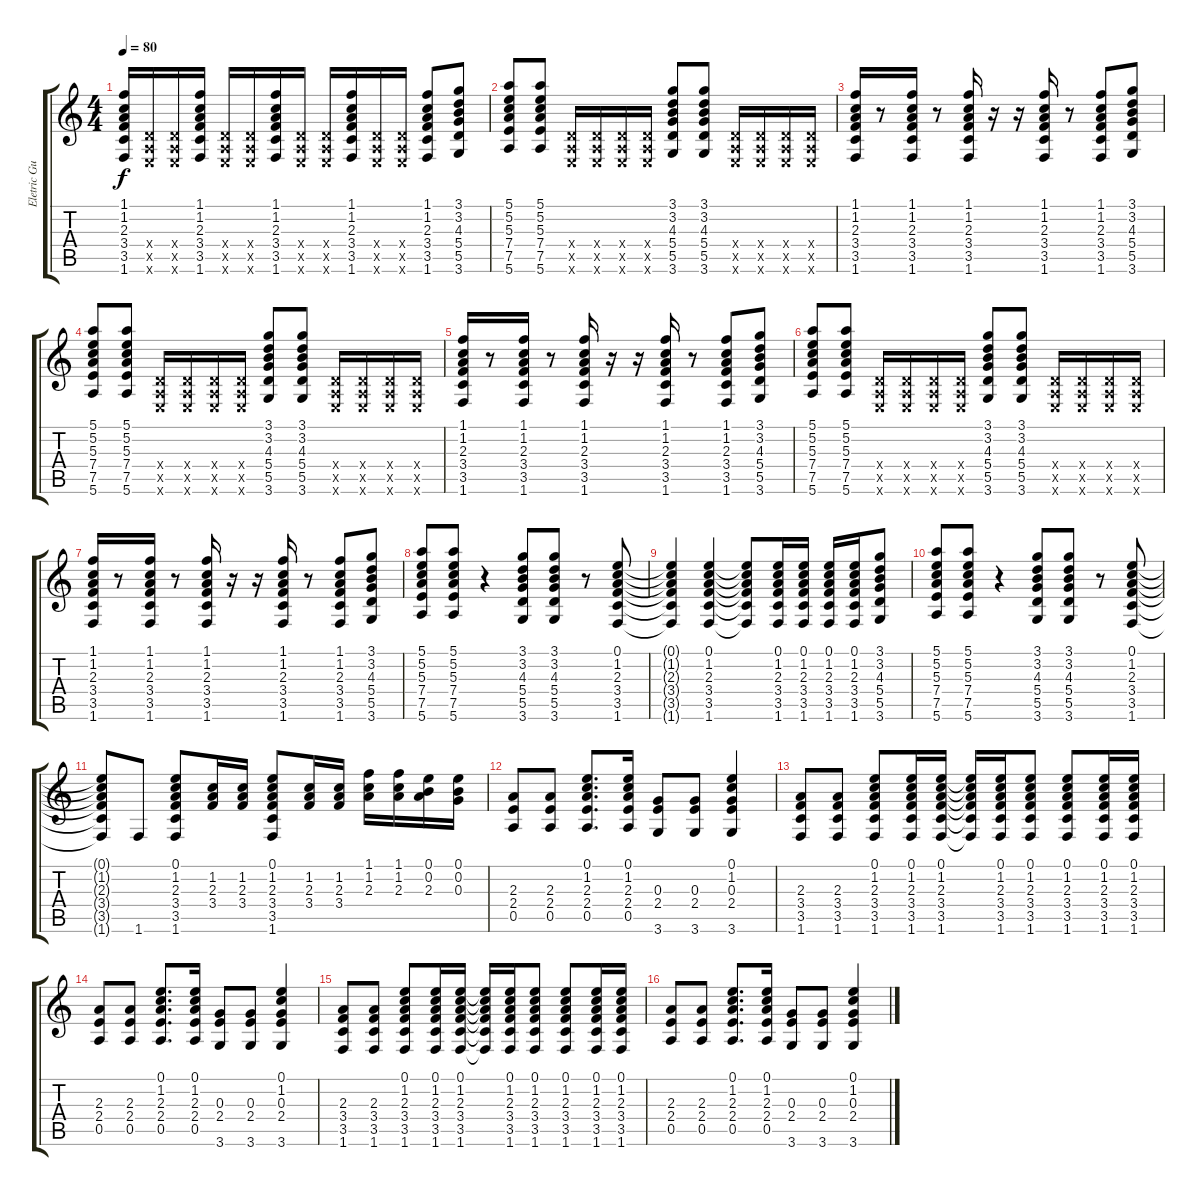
\track ("Eletric Guitar - Jimmy Page" "Eletric Gu") {instrument electricguitarclean}
\staff {score tabs}
\tuning (E4 B3 G3 D3 A2 E2) {hide}
\ts (4 4)
\tempo 80
\clef g2
\ks c
(1.1 1.2 2.3 3.4 3.5 1.6).16{dy f} (0.4{x} 0.5{x} 0.6{x}).16 (0.4{x} 0.5{x} 0.6{x}).16 (1.1 1.2 2.3 3.4 3.5 1.6).16 (0.4{x} 0.5{x} 0.6{x}).16 (0.4{x} 0.5{x} 0.6{x}).16 (1.1 1.2 2.3 3.4 3.5 1.6).16 (0.4{x} 0.5{x} 0.6{x}).16 (0.4{x} 0.5{x} 0.6{x}).16 (1.1 1.2 2.3 3.4 3.5 1.6).16 (0.4{x} 0.5{x} 0.6{x}).16 (0.4{x} 0.5{x} 0.6{x}).16 (1.1 1.2 2.3 3.4 3.5 1.6).8 (3.1 3.2 4.3 5.4 5.5 3.6).8 |
(5.1 5.2 5.3 7.4 7.5 5.6).8 (5.1 5.2 5.3 7.4 7.5 5.6).8 (0.4{x} 0.5{x} 0.6{x}).16 (0.4{x} 0.5{x} 0.6{x}).16 (0.4{x} 0.5{x} 0.6{x}).16 (0.4{x} 0.5{x} 0.6{x}).16 (3.1 3.2 4.3 5.4 5.5 3.6).8 (3.1 3.2 4.3 5.4 5.5 3.6).8 (0.4{x} 0.5{x} 0.6{x}).16 (0.4{x} 0.5{x} 0.6{x}).16 (0.4{x} 0.5{x} 0.6{x}).16 (0.4{x} 0.5{x} 0.6{x}).16 |
(1.1 1.2 2.3 3.4 3.5 1.6).16 r.8 (1.1 1.2 2.3 3.4 3.5 1.6).16 r.8 (1.1 1.2 2.3 3.4 3.5 1.6).16 r.16 r.16 (1.1 1.2 2.3 3.4 3.5 1.6).16 r.8 (1.1 1.2 2.3 3.4 3.5 1.6).8 (3.1 3.2 4.3 5.4 5.5 3.6).8 |
(5.1 5.2 5.3 7.4 7.5 5.6).8 (5.1 5.2 5.3 7.4 7.5 5.6).8 (0.4{x} 0.5{x} 0.6{x}).16 (0.4{x} 0.5{x} 0.6{x}).16 (0.4{x} 0.5{x} 0.6{x}).16 (0.4{x} 0.5{x} 0.6{x}).16 (3.1 3.2 4.3 5.4 5.5 3.6).8 (3.1 3.2 4.3 5.4 5.5 3.6).8 (0.4{x} 0.5{x} 0.6{x}).16 (0.4{x} 0.5{x} 0.6{x}).16 (0.4{x} 0.5{x} 0.6{x}).16 (0.4{x} 0.5{x} 0.6{x}).16 |
(1.1 1.2 2.3 3.4 3.5 1.6).16 r.8 (1.1 1.2 2.3 3.4 3.5 1.6).16 r.8 (1.1 1.2 2.3 3.4 3.5 1.6).16 r.16 r.16 (1.1 1.2 2.3 3.4 3.5 1.6).16 r.8 (1.1 1.2 2.3 3.4 3.5 1.6).8 (3.1 3.2 4.3 5.4 5.5 3.6).8 |
(5.1 5.2 5.3 7.4 7.5 5.6).8 (5.1 5.2 5.3 7.4 7.5 5.6).8 (0.4{x} 0.5{x} 0.6{x}).16 (0.4{x} 0.5{x} 0.6{x}).16 (0.4{x} 0.5{x} 0.6{x}).16 (0.4{x} 0.5{x} 0.6{x}).16 (3.1 3.2 4.3 5.4 5.5 3.6).8 (3.1 3.2 4.3 5.4 5.5 3.6).8 (0.4{x} 0.5{x} 0.6{x}).16 (0.4{x} 0.5{x} 0.6{x}).16 (0.4{x} 0.5{x} 0.6{x}).16 (0.4{x} 0.5{x} 0.6{x}).16 |
(1.1 1.2 2.3 3.4 3.5 1.6).16 r.8 (1.1 1.2 2.3 3.4 3.5 1.6).16 r.8 (1.1 1.2 2.3 3.4 3.5 1.6).16 r.16 r.16 (1.1 1.2 2.3 3.4 3.5 1.6).16 r.8 (1.1 1.2 2.3 3.4 3.5 1.6).8 (3.1 3.2 4.3 5.4 5.5 3.6).8 |
(5.1 5.2 5.3 7.4 7.5 5.6).8 (5.1 5.2 5.3 7.4 7.5 5.6).8 r.4 (3.1 3.2 4.3 5.4 5.5 3.6).8 (3.1 3.2 4.3 5.4 5.5 3.6).8 r.8 (0.1 1.2 2.3 3.4 3.5 1.6).8 |
(0.1{t} 1.2{t} 2.3{t} 3.4{t} 3.5{t} 1.6{t}).4 (0.1 1.2 2.3 3.4 3.5 1.6).4 (0.1{t} 1.2{t} 2.3{t} 3.4{t} 3.5{t} 1.6{t}).8 (0.1 1.2 2.3 3.4 3.5 1.6).16 (0.1 1.2 2.3 3.4 3.5 1.6).16 (0.1 1.2 2.3 3.4 3.5 1.6).16 (0.1 1.2 2.3 3.4 3.5 1.6).16 (3.1 3.2 4.3 5.4 5.5 3.6).8 |
(5.1 5.2 5.3 7.4 7.5 5.6).8 (5.1 5.2 5.3 7.4 7.5 5.6).8 r.4 (3.1 3.2 4.3 5.4 5.5 3.6).8 (3.1 3.2 4.3 5.4 5.5 3.6).8 r.8 (0.1 1.2 2.3 3.4 3.5 1.6).8 |
(0.1{t} 1.2{t} 2.3{t} 3.4{t} 3.5{t} 1.6{t}).8 1.6.8 (0.1 1.2 2.3 3.4 3.5 1.6).8 (1.2 2.3 3.4).16 (1.2 2.3 3.4).16 (0.1 1.2 2.3 3.4 3.5 1.6).8 (1.2 2.3 3.4).16 (1.2 2.3 3.4).16 (1.1 1.2 2.3).16 (1.1 1.2 2.3).16 (0.1 0.2 2.3).16 (0.1 0.2 0.3).16 |
(2.3 2.4 0.5).8 (2.3 2.4 0.5).8 (0.1 1.2 2.3 2.4 0.5).8{d} (0.1 1.2 2.3 2.4 0.5).16 (0.3 2.4 3.6).8 (0.3 2.4 3.6).8 (0.1 1.2 0.3 2.4 3.6).4 |
(2.3 3.4 3.5 1.6).8 (2.3 3.4 3.5 1.6).8 (0.1 1.2 2.3 3.4 3.5 1.6).8 (0.1 1.2 2.3 3.4 3.5 1.6).16 (0.1 1.2 2.3 3.4 3.5 1.6).16 (0.1{t} 1.2{t} 2.3{t} 3.4{t} 3.5{t} 1.6{t}).16 (0.1 1.2 2.3 3.4 3.5 1.6).16 (0.1 1.2 2.3 3.4 3.5 1.6).8 (0.1 1.2 2.3 3.4 3.5 1.6).8 (0.1 1.2 2.3 3.4 3.5 1.6).16 (0.1 1.2 2.3 3.4 3.5 1.6).16 |
(2.3 2.4 0.5).8 (2.3 2.4 0.5).8 (0.1 1.2 2.3 2.4 0.5).8{d} (0.1 1.2 2.3 2.4 0.5).16 (0.3 2.4 3.6).8 (0.3 2.4 3.6).8 (0.1 1.2 0.3 2.4 3.6).4 |
(2.3 3.4 3.5 1.6).8 (2.3 3.4 3.5 1.6).8 (0.1 1.2 2.3 3.4 3.5 1.6).8 (0.1 1.2 2.3 3.4 3.5 1.6).16 (0.1 1.2 2.3 3.4 3.5 1.6).16 (0.1{t} 1.2{t} 2.3{t} 3.4{t} 3.5{t} 1.6{t}).16 (0.1 1.2 2.3 3.4 3.5 1.6).16 (0.1 1.2 2.3 3.4 3.5 1.6).8 (0.1 1.2 2.3 3.4 3.5 1.6).8 (0.1 1.2 2.3 3.4 3.5 1.6).16 (0.1 1.2 2.3 3.4 3.5 1.6).16 |
(2.3 2.4 0.5).8 (2.3 2.4 0.5).8 (0.1 1.2 2.3 2.4 0.5).8{d} (0.1 1.2 2.3 2.4 0.5).16 (0.3 2.4 3.6).8 (0.3 2.4 3.6).8 (0.1 1.2 0.3 2.4 3.6).4
